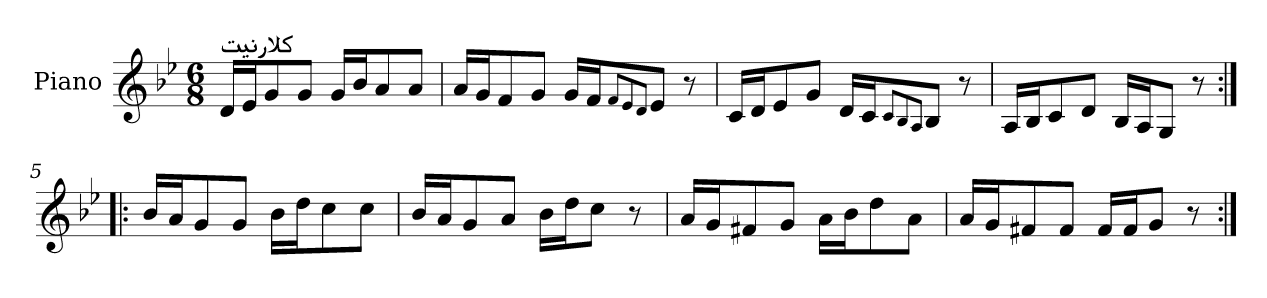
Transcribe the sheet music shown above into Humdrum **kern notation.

**kern
*part1
*staff1
*I"Piano
*I'Pno.
*clefG2
*k[b-e-]
*M6/8
*MM60
=1
!LO:TX:a:B:t=كلارنيت
16d/LL
16e-/J
8g/
8g/J
16g/LL
16b-/J
8a/
8a/J
=2
16a/LL
16g/J
8f/
8g/J
16g/LL
16f/J
8qf/L
8qe-/
8qd/J
8e-/J
8r
=3
16c/LL
16d/J
8e-/
8g/J
16d/LL
16c/J
8qc/L
8qB-/
8qA/J
8B-/J
8r
=4
16A/LL
16B-/J
8c/
8d/J
16B-/LL
16A/J
8G/J
8r
!!LO:LB:g=z
=5:|!|:
16b-/LL
16a/J
8g/
8g/J
16b-\LL
16dd\J
8cc\
8cc\J
=6
16b-/LL
16a/J
8g/
8a/J
16b-\LL
16dd\J
8cc\J
8r
=7
16a/LL
16g/J
8f#X/
8g/J
16a\LL
16b-\J
8dd\
8a\J
=8
16a/LL
16g/J
8f#X/
8f#/J
16f#/LL
16f#/J
8g/J
8r
=:|!
*-
